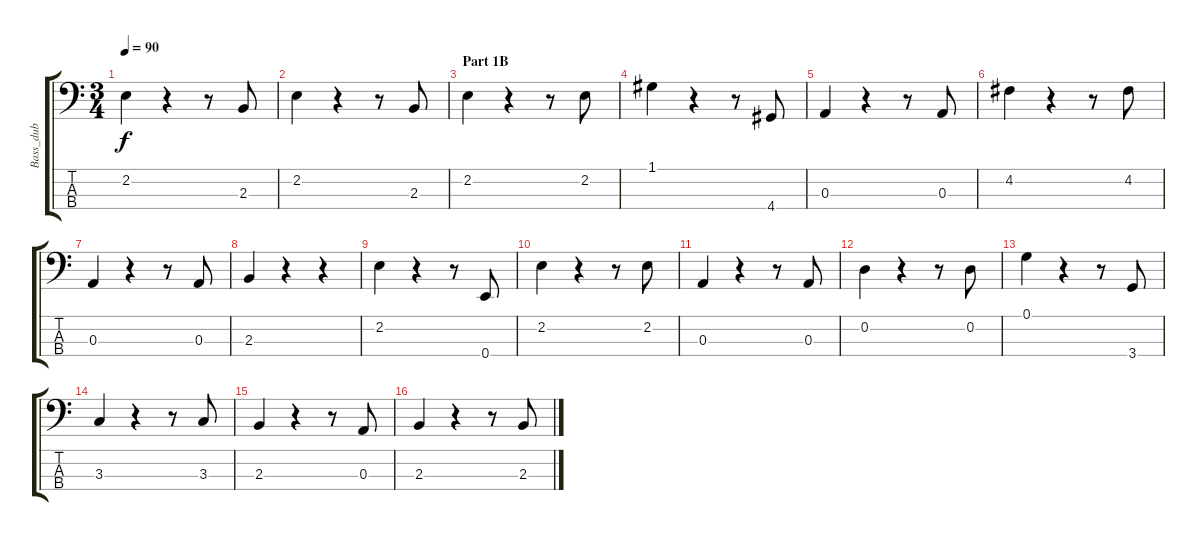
\track ("Bass_dub" "Bass_dub") {instrument electricguitarmuted}
\staff {score tabs}
\tuning (G2 D2 A1 E1) {hide}
\ts (3 4)
\tempo 90
\clef f4
\ks c
2.2.4{dy f} r.4 r.8 2.3.8 |
2.2.4 r.4 r.8 2.3.8 |
\section ("" "Part 1B")
2.2.4 r.4 r.8 2.2.8 |
1.1.4 r.4 r.8 4.4.8 |
0.3.4 r.4 r.8 0.3.8 |
4.2.4 r.4 r.8 4.2.8 |
0.3.4 r.4 r.8 0.3.8 |
2.3.4 r.4 r.4 |
2.2.4 r.4 r.8 0.4.8 |
2.2.4 r.4 r.8 2.2.8 |
0.3.4 r.4 r.8 0.3.8 |
0.2.4 r.4 r.8 0.2.8 |
0.1.4 r.4 r.8 3.4.8 |
3.3.4 r.4 r.8 3.3.8 |
2.3.4 r.4 r.8 0.3.8 |
2.3.4 r.4 r.8 2.3.8
